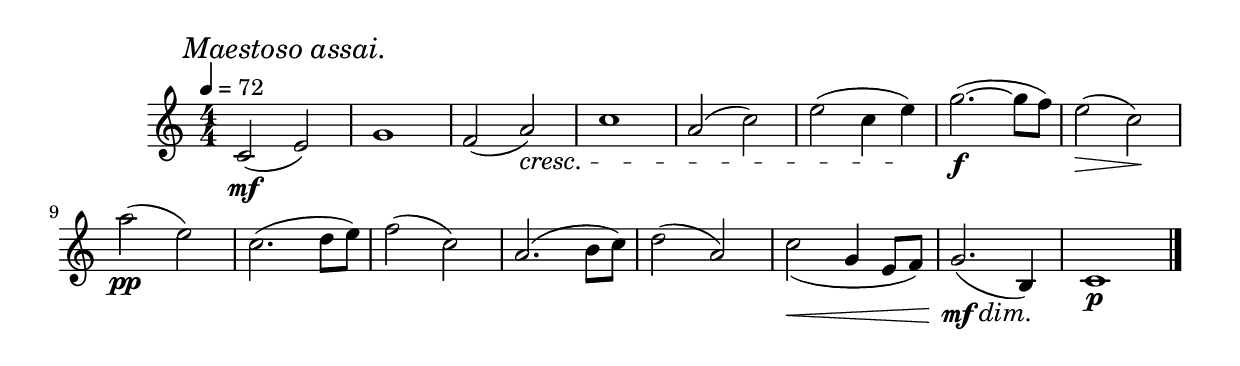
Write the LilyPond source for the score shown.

\score {
\header {
  title="I."
  composer="Berthold Tours."}

\relative {
  \compoundMeter #'((4 4))
  
  \mark \markup { \italic "Maestoso assai." }
  \tempo 4 = 72
  c'2\mf( e)
  g1
  f2 (a)\cresc
  c1
  a2 (c2)
  e (c4 e4) \!
  g2.~\f (g8 f)
  e2\> (c)\!

  \break


  a'2\pp (e)
  c2. (d8 e8)
  f2 (c)
  a2. (b8 c8)
  d2 (a)
  c2\< _(g4 e8 f8)
  g2.\mf\dim (b,4) \!
  c1\p

  \bar "|."
}
}
